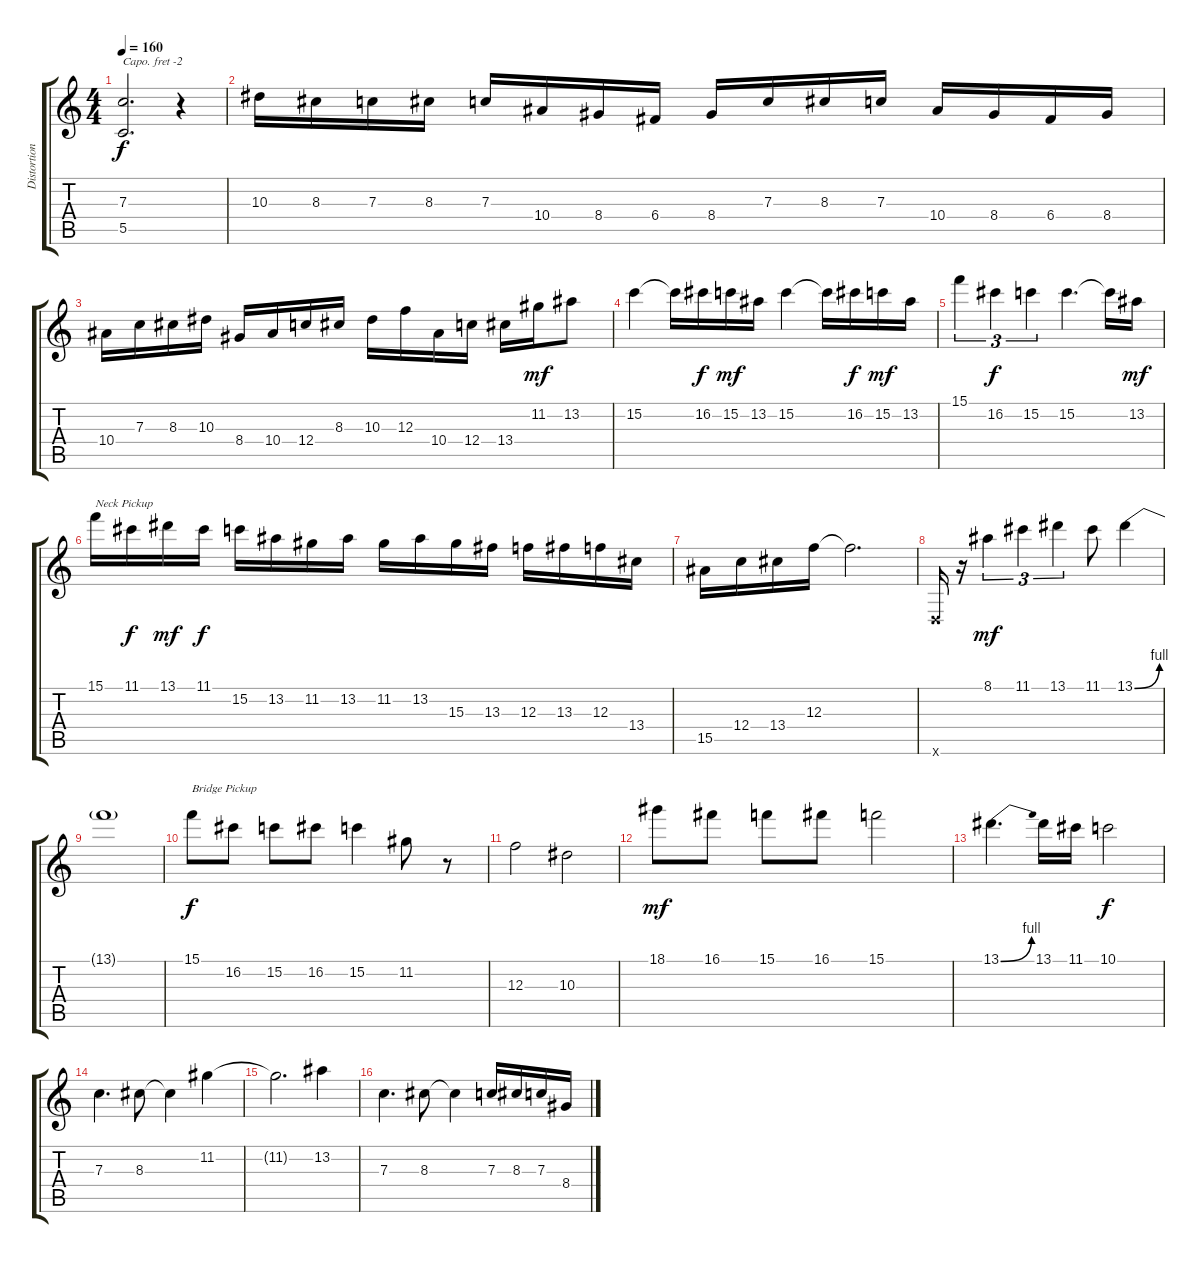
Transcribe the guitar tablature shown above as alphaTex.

\track ("Distortion Guitar" "Distortion") {instrument distortionguitar}
\staff {score tabs}
\capo -2
\tuning (E4 B3 G3 D3 A2 E2) {hide}
\ts (4 4)
\tempo 160
\clef g2
\ks c
(7.3{t} 5.5{t}).2{d dy f} r.4 |
10.3.16 8.3.16 7.3.16 8.3.16 7.3.16 10.4.16 8.4.16 6.4.16 8.4.16 7.3.16 8.3.16 7.3.16 10.4.16 8.4.16 6.4.16 8.4.16 |
10.4.16 7.3.16 8.3.16 10.3.16 8.4.16 10.4.16 12.4.16 8.3.16 10.3.16 12.3.16 10.4.16 12.4.16 13.4.16 11.2.16{dy mf} 13.2.8 |
15.2.4 15.2{t}.16 16.2.16{dy f} 15.2.16{dy mf} 13.2.16 15.2.4 15.2{t}.16 16.2.16{dy f} 15.2.16{dy mf} 13.2.16 |
15.1.4{tu (3 2)} 16.2.4{tu (3 2) dy f} 15.2.4{tu (3 2)} 15.2.4{d} 15.2{t}.16 13.2.16{dy mf} |
15.1.16{txt "Neck Pickup"} 11.1.16{dy f} 13.1.16{dy mf} 11.1.16{dy f} 15.2.16 13.2.16 11.2.16 13.2.16 11.2.16 13.2.16 15.3.16 13.3.16 12.3.16 13.3.16 12.3.16 13.4.16 |
15.5.16 12.4.16 13.4.16 12.3.16 12.3{t}.2{d} |
0.6{x}.16 r.16 8.1.4{tu (3 2) dy mf} 11.1.4{tu (3 2)} 13.1.4{tu (3 2)} 11.1.8 13.1{be (bend 0 0 60 4)}.4 |
13.1{t}.1 |
15.1.8{txt "Bridge Pickup" dy f} 16.2.8 15.2.8 16.2.8 15.2.4 11.2.8 r.8 |
12.3.2 10.3.2 |
18.1.8{dy mf} 16.1.8 15.1.8 16.1.8 15.1.2 |
13.1{be (bend 0 0 60 4)}.4{d} 13.1.16 11.1.16 10.1.2{dy f} |
7.3.4{d} 8.3.8 8.3{t}.4 11.2.4 |
11.2{t}.2{d} 13.2.4 |
7.3.4{d} 8.3.8 8.3{t}.4 7.3.16 8.3.16 7.3.16 8.4.16
